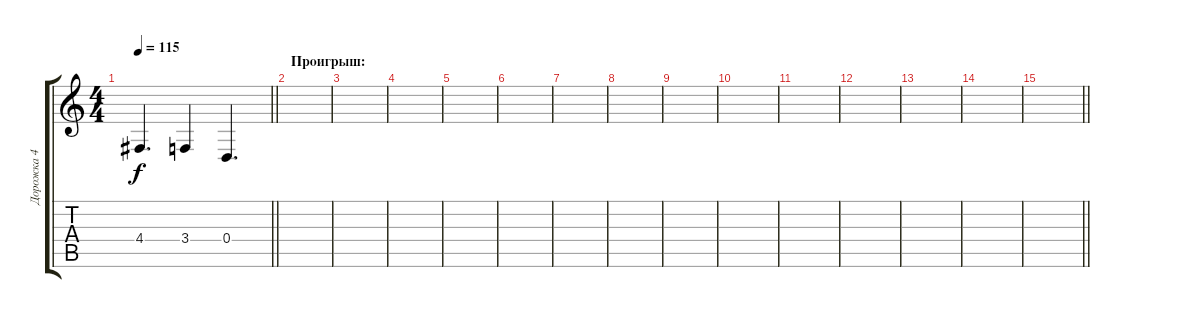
\track ("Дорожка 4" "Дорожка 4") {instrument choiraahs}
\staff {score tabs}
\tuning (E4 B3 G3 D3 A2 E2) {hide}
\ts (4 4)
\tempo 115
\clef g2
\barLineRight lightlight
\ks c
4.4.4{d dy f} 3.4.4 0.4.4{d} |
\section ("" "Проигрыш:")
|
|
|
|
|
|
|
|
|
|
|
|
|
\barLineRight lightlight
